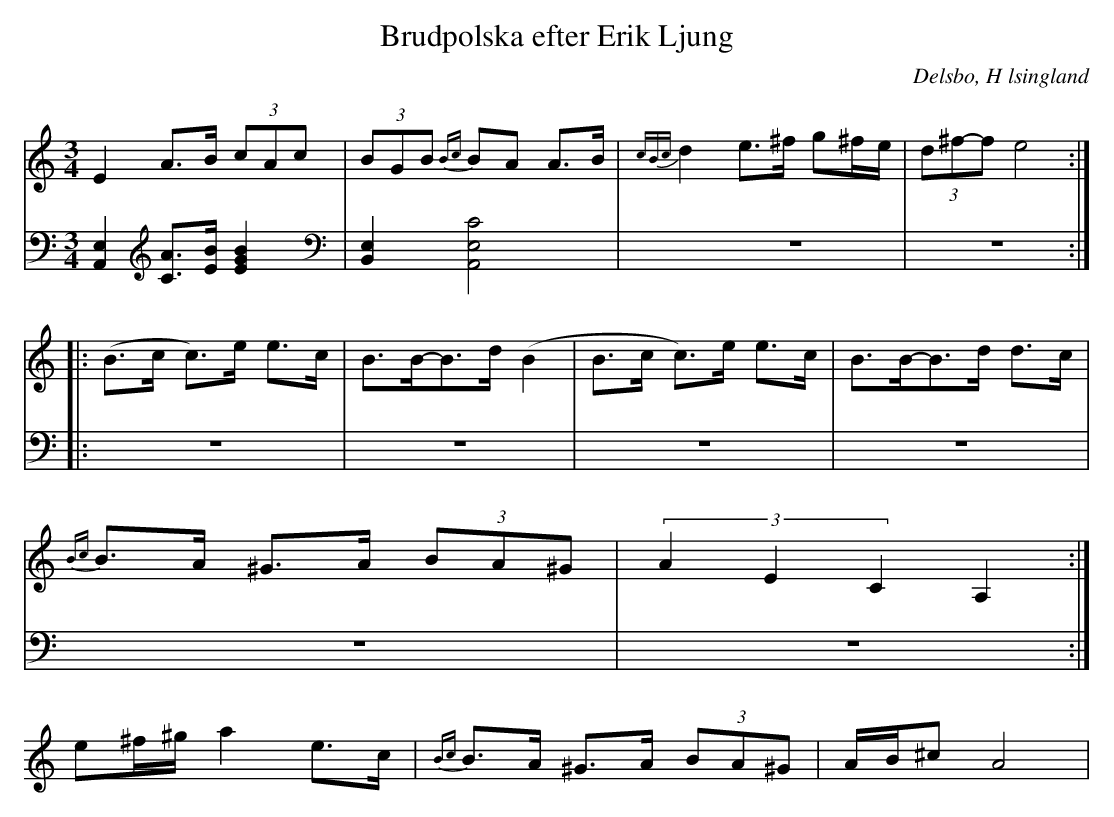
X:1
T: Brudpolska efter Erik Ljung
Q: 105
O: Delsbo, H lsingland
M: 3/4
L: 1/8
K: Am
V:1
V:2
V:1
E2 A>B (3cAc| (3BGB {Bc}BA A>B|{cBc}d2 e>^f g^f/e/|(3d^f-f e4 :|
|:(B>c c)>e e>c|B>B-B>d (B2|B>c c)>e e>c|B>B-B>d d>c|
{Bc}B>A ^G>A (3BA^G|(3A2E2C2 A,2:|
e^f/^g/ a2 e>c|{Bc}B>A ^G>A (3BA^G|A/B/^c A4|
V:2
[A,,2E,2] [AC]>[BE] [B2E2G2]|[B,,2E,2] [A,,4C4E,4]|z6|z6:|
|:z6|z6|z6|z6|
z6|z6:|
